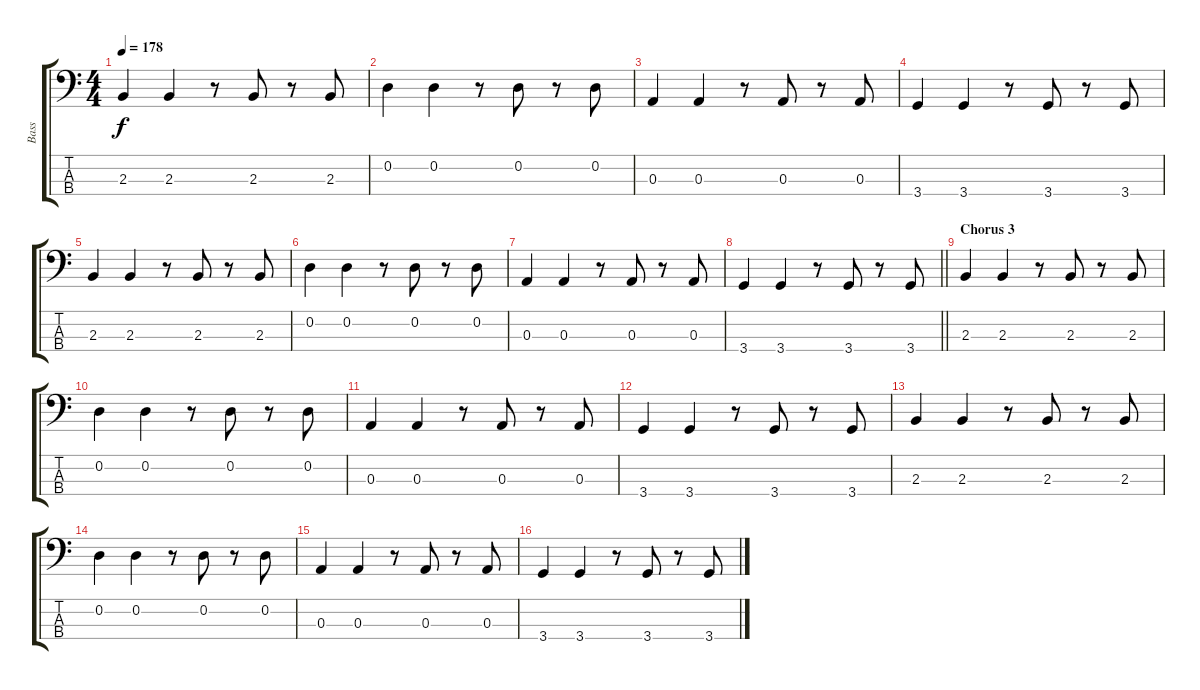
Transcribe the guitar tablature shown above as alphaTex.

\track ("Bass" "Bass") {instrument electricbassfinger}
\staff {score tabs}
\tuning (G2 D2 A1 E1) {hide}
\ts (4 4)
\tempo 178
\clef f4
\ks c
2.3.4{dy f} 2.3.4 r.8 2.3.8 r.8 2.3.8 |
0.2.4 0.2.4 r.8 0.2.8 r.8 0.2.8 |
0.3.4 0.3.4 r.8 0.3.8 r.8 0.3.8 |
3.4.4 3.4.4 r.8 3.4.8 r.8 3.4.8 |
2.3.4 2.3.4 r.8 2.3.8 r.8 2.3.8 |
0.2.4 0.2.4 r.8 0.2.8 r.8 0.2.8 |
0.3.4 0.3.4 r.8 0.3.8 r.8 0.3.8 |
\barLineRight lightlight
3.4.4 3.4.4 r.8 3.4.8 r.8 3.4.8 |
\section ("" "Chorus 3")
2.3.4 2.3.4 r.8 2.3.8 r.8 2.3.8 |
0.2.4 0.2.4 r.8 0.2.8 r.8 0.2.8 |
0.3.4 0.3.4 r.8 0.3.8 r.8 0.3.8 |
3.4.4 3.4.4 r.8 3.4.8 r.8 3.4.8 |
2.3.4 2.3.4 r.8 2.3.8 r.8 2.3.8 |
0.2.4 0.2.4 r.8 0.2.8 r.8 0.2.8 |
0.3.4 0.3.4 r.8 0.3.8 r.8 0.3.8 |
3.4.4 3.4.4 r.8 3.4.8 r.8 3.4.8
